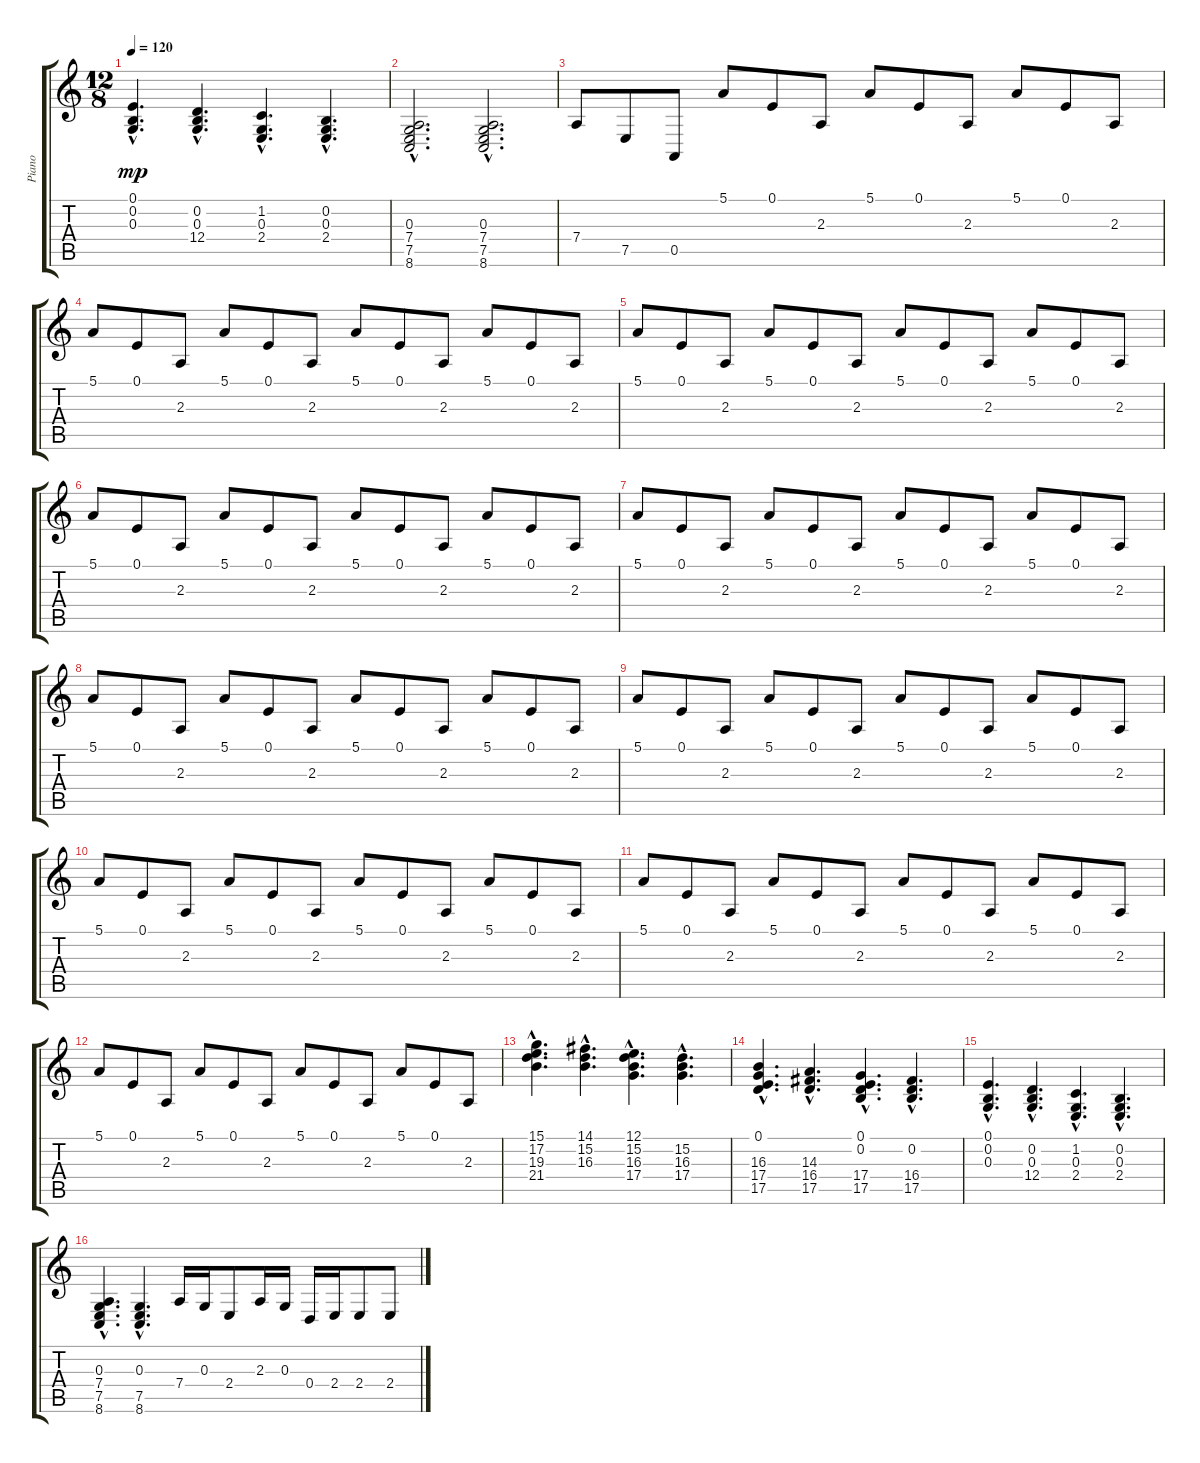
\track ("Piano" "Piano") {instrument acousticgrandpiano}
\staff {score tabs}
\tuning (E4 B3 G3 D3 A2 E2) {hide}
\ts (12 8)
\tempo 120
\clef g2
\ks c
(0.1{hac} 0.2{hac} 0.3{hac}).4{d dy mp} (0.2{hac} 0.3{hac} 12.4{hac}).4{d} (1.2{hac} 0.3{hac} 2.4{hac}).4{d} (0.2{hac} 0.3{hac} 2.4{hac}).4{d} |
(0.3{hac} 7.4{hac} 7.5{hac} 8.6{hac}).2{d} (0.3{hac} 7.4{hac} 7.5{hac} 8.6{hac}).2{d} |
7.4.8 7.5.8 0.5.8 5.1.8 0.1.8 2.3.8 5.1.8 0.1.8 2.3.8 5.1.8 0.1.8 2.3.8 |
5.1.8 0.1.8 2.3.8 5.1.8 0.1.8 2.3.8 5.1.8 0.1.8 2.3.8 5.1.8 0.1.8 2.3.8 |
5.1.8 0.1.8 2.3.8 5.1.8 0.1.8 2.3.8 5.1.8 0.1.8 2.3.8 5.1.8 0.1.8 2.3.8 |
5.1.8 0.1.8 2.3.8 5.1.8 0.1.8 2.3.8 5.1.8 0.1.8 2.3.8 5.1.8 0.1.8 2.3.8 |
5.1.8 0.1.8 2.3.8 5.1.8 0.1.8 2.3.8 5.1.8 0.1.8 2.3.8 5.1.8 0.1.8 2.3.8 |
5.1.8 0.1.8 2.3.8 5.1.8 0.1.8 2.3.8 5.1.8 0.1.8 2.3.8 5.1.8 0.1.8 2.3.8 |
5.1.8 0.1.8 2.3.8 5.1.8 0.1.8 2.3.8 5.1.8 0.1.8 2.3.8 5.1.8 0.1.8 2.3.8 |
5.1.8 0.1.8 2.3.8 5.1.8 0.1.8 2.3.8 5.1.8 0.1.8 2.3.8 5.1.8 0.1.8 2.3.8 |
5.1.8 0.1.8 2.3.8 5.1.8 0.1.8 2.3.8 5.1.8 0.1.8 2.3.8 5.1.8 0.1.8 2.3.8 |
5.1.8 0.1.8 2.3.8 5.1.8 0.1.8 2.3.8 5.1.8 0.1.8 2.3.8 5.1.8 0.1.8 2.3.8 |
(15.1{hac} 17.2{hac} 19.3{hac} 21.4{hac}).4{d} (14.1{hac} 15.2{hac} 16.3{hac}).4{d} (12.1{hac} 15.2{hac} 16.3{hac} 17.4{hac}).4{d} (15.2{hac} 16.3{hac} 17.4{hac}).4{d} |
(0.1{hac} 16.3{hac} 17.4{hac} 17.5{hac}).4{d} (14.3{hac} 16.4{hac} 17.5{hac}).4{d} (0.1{hac} 0.2{hac} 17.4{hac} 17.5{hac}).4{d} (0.2{hac} 16.4{hac} 17.5{hac}).4{d} |
(0.1{hac} 0.2{hac} 0.3{hac}).4{d} (0.2{hac} 0.3{hac} 12.4{hac}).4{d} (1.2{hac} 0.3{hac} 2.4{hac}).4{d} (0.2{hac} 0.3{hac} 2.4{hac}).4{d} |
(0.3{hac} 7.4{hac} 7.5{hac} 8.6{hac}).4{d} (0.3{hac} 7.5{hac} 8.6{hac}).4{d} 7.4.16 0.3.16 2.4.8 2.3.16 0.3.16 0.4.16 2.4.16 2.4.8 2.4.8
